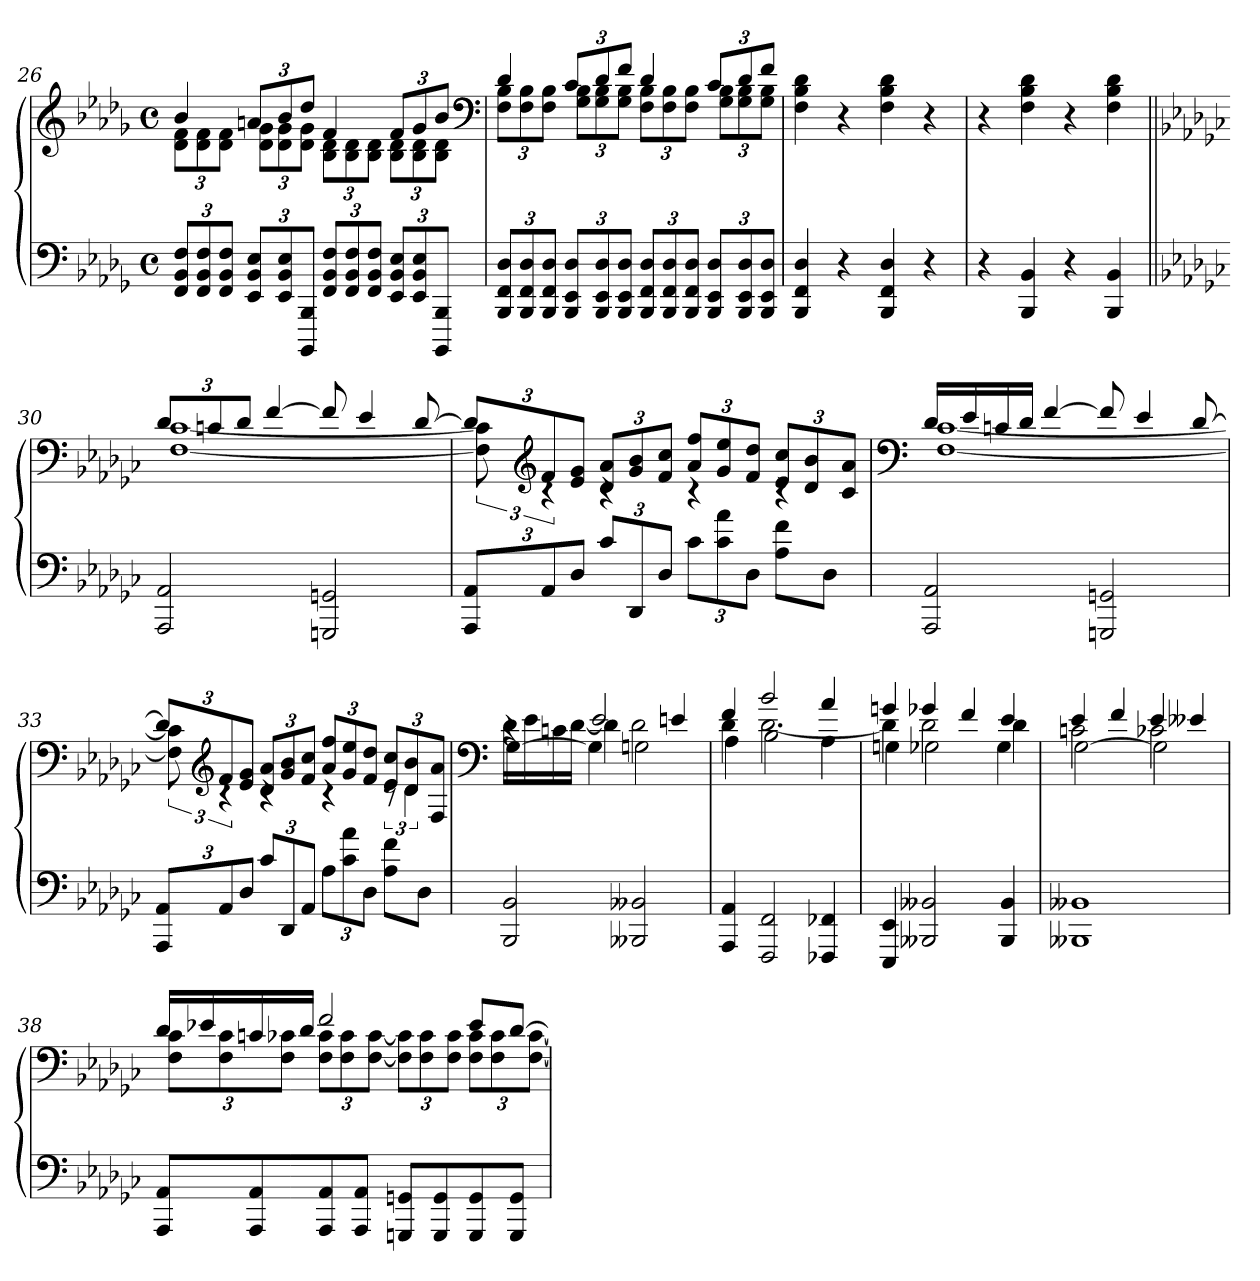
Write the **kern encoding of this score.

**kern	**kern
*part1	*part1
*staff2	*staff1
*clefF4	*clefG2
*k[b-e-a-d-g-]	*k[b-e-a-d-g-]
*b-:	*b-:
*M4/4	*M4/4
*met(c)	*met(c)
=26	=26
*	*^
12FF 12BB- 12FL	4b-	12d- 12fL
12FF 12BB- 12F	.	12d- 12f
12FF 12BB- 12FJ	.	12d- 12fJ
12EE- 12BB- 12E-L	12anL	12d- 12g-L
12EE- 12BB- 12E-	12b-	12d- 12g-
12BBBB- 12BBB-J	12dd-J	12d- 12g-J
12FF 12BB- 12FL	4f	12B- 12d-L
12FF 12BB- 12F	.	12B- 12d-
12FF 12BB- 12FJ	.	12B- 12d-J
12EE- 12BB- 12E-L	12fL	12B- 12d-L
12EE- 12BB- 12E-	12g-	12B- 12d-
12BBBB- 12BBB-J	12b-J	12B- 12d-J
*	*clefF4	*
=27	=27	=27
12BBB- 12FF 12D-L	4d-	12F 12B-L
12BBB- 12FF 12D-	.	12F 12B-
12BBB- 12FF 12D-J	.	12F 12B-J
12BBB- 12EE- 12D-L	12cL	12G- 12B-L
12BBB- 12EE- 12D-	12d-	12G- 12B-
12BBB- 12EE- 12D-J	12fJ	12G- 12B-J
12BBB- 12FF 12D-L	4d-	12F 12B-L
12BBB- 12FF 12D-	.	12F 12B-
12BBB- 12FF 12D-J	.	12F 12B-J
12BBB- 12EE- 12D-L	12cL	12G- 12B-L
12BBB- 12EE- 12D-	12d-	12G- 12B-
12BBB- 12EE- 12D-J	12fJ	12G- 12B-J
*	*v	*v
=28	=28
4BBB- 4FF 4D-	4F 4B- 4d-
4r	4r
4BBB- 4FF 4D-	4F 4B- 4d-
4r	4r
=29	=29
4r	4r
4BBB- 4BB-	4F 4B- 4d-
4r	4r
4BBB- 4BB-	4F 4B- 4d-
=30||	=30||
*k[b-e-a-d-g-c-]	*k[b-e-a-d-g-c-]
*	*^
2AAA- 2AA-	12d-L	[1F [1c-
.	12cn	.
.	12d-J	.
.	[4f	.
2GGGn 2GGn	8f]	.
.	4e-	.
.	[8d-	.
=31	=31	=31
12AAA- 12AA-L	12d-L]	12F] 12c-]
*	*clefG2	*
12AA-	12f	6rc
12D-J	12e- 12g-J	.
12c-L	12d- 12a-L	4rc
12DD-	12g- 12b-	.
12D-J	12f 12cc-J	.
12c-L	12a- 12ffL	4rc
12c- 12a-	12g- 12ee-	.
12D-J	12f 12dd-J	.
8A- 8fL	12e- 12cc-L	4rc
.	12d- 12b-	.
8D-J	.	.
.	12c- 12a-J	.
=32	=32	=32
*	*clefF4	*
2AAA- 2AA-	16d-LL	[1F [1c-
.	16e-	.
.	16cn	.
.	16d-JJ	.
.	[4f	.
2GGGn 2GGn	8f]	.
.	4e-	.
.	[8d-	.
=33	=33	=33
12AAA- 12AA-L	12d-L]	12F] 12c-]
*	*clefG2	*
12AA-	12f	6rc
12D-J	12e- 12g-J	.
12c-L	12d- 12a-L	4rc
12DD-	12g- 12b-	.
12AA-J	12f 12cc-J	.
12A-L	12a- 12ffL	4rc
12c- 12a-	12g- 12ee-	.
12D-J	12f 12dd-J	.
8A- 8fL	12e- 12cc-L	12rc
.	12d- 12b-	6d-
8D-J	.	.
.	12F 12a-J	.
*	*v	*v
=34	=34
*	*clefF4
*	*^
*	*	*^
2BBB- 2BB-	4rc	16d-LL	[4G-\
.	.	16e-	.
.	.	16cn	.
.	.	[16d-JJ	.
.	2e-	4d-]	4G-\]
2BBB--X 2BB--X	.	2d-	2Gn\
.	4en	.	.
=35	=35	=35	=35
4AAA- 4AA-	4f	4d-	4A-\
2FFF 2FF	2b-	[2.d-	2B-\
4FFF-X 4FF-X	4a-	.	4A-\
=36	=36	=36	=36
4EEE- 4EE-	4gn	4d-]	4Gn\
2BBB--X 2BB--X	4g-X	2d-	2G-X\
.	4f	.	.
4BBB-- 4BB--	4e-	4d-	4G-\
=37	=37	=37	=37
1BBB--X 1BB--X	4e-	2cn	[2G-\
.	4f	.	.
.	4e-	2c-X	2G-\]
.	4e--X	.	.
*	*	*v	*v
=38	=38	=38
8AAA- 8AA-L	16d-LL	12F 12c-L
.	16e-X	.
.	.	12F 12c-
8AAA- 8AA-	16cn	.
.	.	12F 12c-XJ
.	16d-JJ	.
8AAA- 8AA-	2f	12F 12c-L
.	.	12F 12c-
8AAA- 8AA-J	.	.
.	.	[12F [12c-J
8GGGn 8GGnL	.	12F] 12c-]L
.	.	12F 12c-
8GGG 8GG	.	.
.	.	12F 12c-J
8GGG 8GG	8e-L	12F 12c-L
.	.	12F 12c-
8GGG 8GGJ	[8d-J	.
.	.	[12F [12c-J
*	*v	*v
=	=
*-	*-
